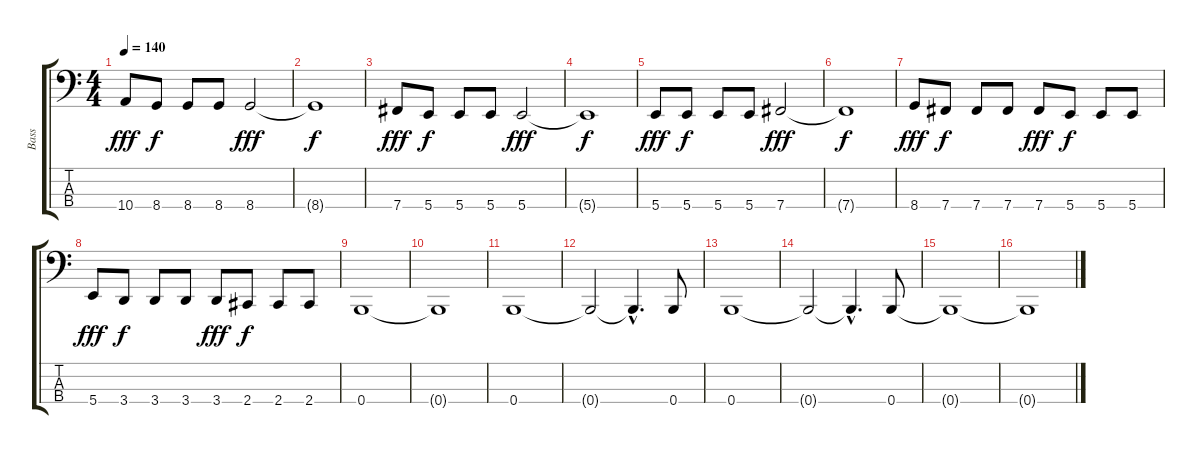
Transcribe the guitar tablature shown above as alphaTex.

\track ("Bass" "Bass") {instrument electricbasspick}
\staff {score tabs}
\tuning (E2 B1 Gb1 B0) {hide}
\ts (4 4)
\tempo 140
\clef f4
\ks c
10.4.8{dy fff} 8.4.8{dy f} 8.4.8 8.4.8 8.4.2{dy fff} |
8.4{t}.1{dy f} |
7.4.8{dy fff} 5.4.8{dy f} 5.4.8 5.4.8 5.4.2{dy fff} |
5.4{t}.1{dy f} |
5.4.8{dy fff} 5.4.8{dy f} 5.4.8 5.4.8 7.4.2{dy fff} |
7.4{t}.1{dy f} |
8.4.8{dy fff} 7.4.8{dy f} 7.4.8 7.4.8 7.4.8{dy fff} 5.4.8{dy f} 5.4.8 5.4.8 |
5.4.8{dy fff} 3.4.8{dy f} 3.4.8 3.4.8 3.4.8{dy fff} 2.4.8{dy f} 2.4.8 2.4.8 |
0.4.1 |
0.4{t}.1 |
0.4.1 |
0.4{t}.2 0.4{hac t}.4{d} 0.4.8 |
0.4.1 |
0.4{t}.2 0.4{hac t}.4{d} 0.4.8 |
0.4{t}.1 |
0.4{t}.1
